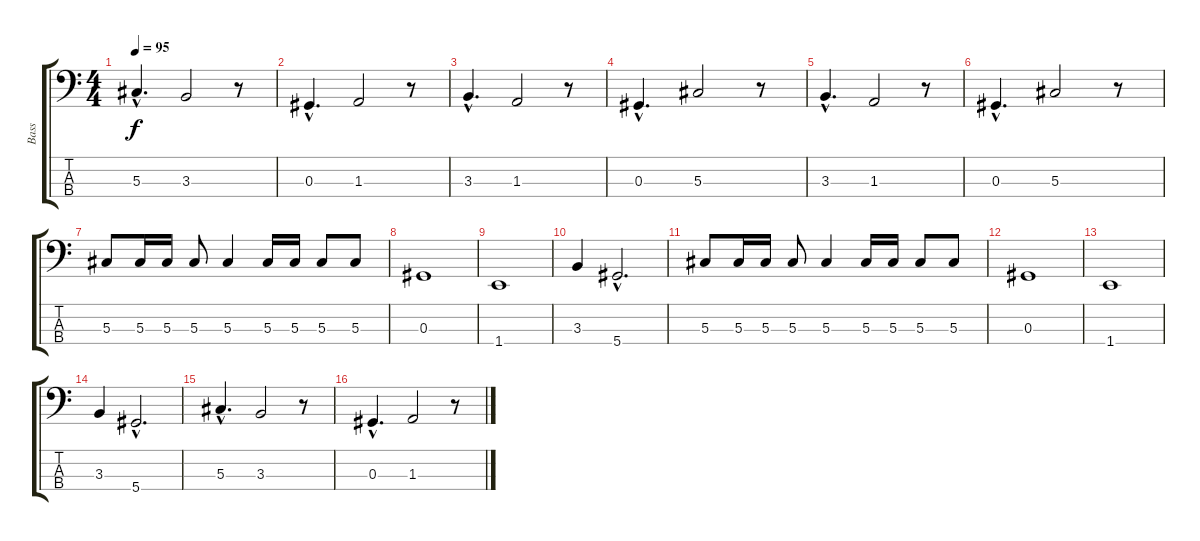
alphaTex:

\track ("Bass" "Bass") {instrument electricbasspick}
\staff {score tabs}
\tuning (Gb2 Db2 Ab1 Eb1) {hide}
\ts (4 4)
\tempo 95
\clef f4
\ks c
5.3{hac}.4{d dy f} 3.3.2 r.8 |
0.3{hac}.4{d} 1.3.2 r.8 |
3.3{hac}.4{d} 1.3.2 r.8 |
0.3{hac}.4{d} 5.3.2 r.8 |
3.3{hac}.4{d} 1.3.2 r.8 |
0.3{hac}.4{d} 5.3.2 r.8 |
5.3.8 5.3.16 5.3.16 5.3.8 5.3.4 5.3.16 5.3.16 5.3.8 5.3.8 |
0.3.1 |
1.4.1 |
3.3.4 5.4{hac}.2{d} |
5.3.8 5.3.16 5.3.16 5.3.8 5.3.4 5.3.16 5.3.16 5.3.8 5.3.8 |
0.3.1 |
1.4.1 |
3.3.4 5.4{hac}.2{d} |
5.3{hac}.4{d} 3.3.2 r.8 |
0.3{hac}.4{d} 1.3.2 r.8
